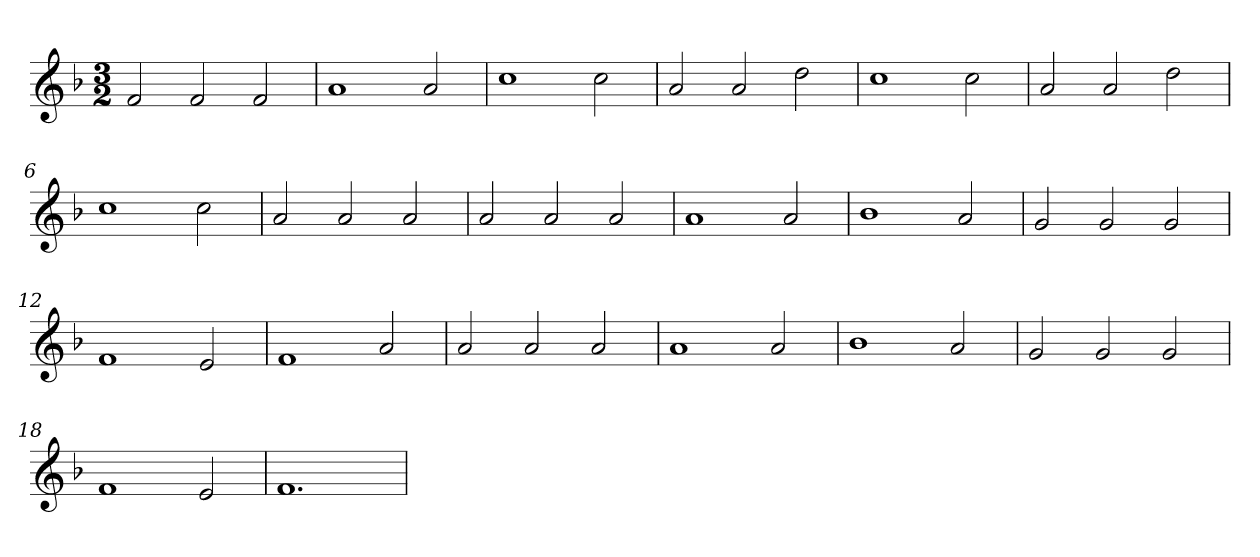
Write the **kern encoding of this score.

**kern
*part1
*staff1
*clefG2
*k[b-]
*F:
*M3/2
=
2f
2f
2f
=1
1a
2a
=2
1cc
2cc
=3
2a
2a
2dd
=4
1cc
2cc
=5
2a
2a
2dd
=6
1cc
2cc
=7
2a
2a
2a
=8
2a
2a
2a
=9
1a
2a
=10
1b-
2a
=11
2g
2g
2g
=12
1f
2e
=13
1f
2a
=14
2a
2a
2a
=15
1a
2a
=16
1b-
2a
=17
2g
2g
2g
=18
1f
2e
=19
1.f
=
*-
